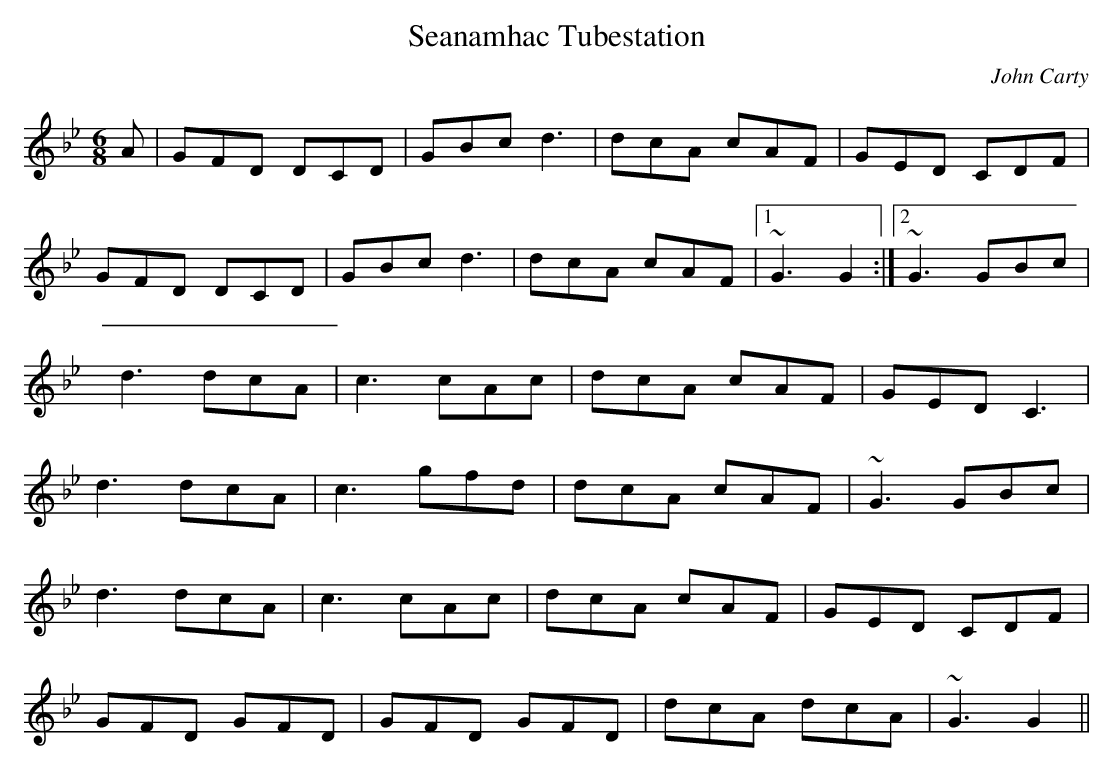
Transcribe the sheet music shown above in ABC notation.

X:1
T:Seanamhac Tubestation
M:6/8
L:1/8
C:John Carty
K:Gm
A|GFD DCD|GBc d3|dcA cAF|GED CDF|!
GFD DCD|GBc d3|dcA cAF|1 ~G3 G2:|2 ~G3 GBc|!
d3 dcA|c3 cAc|dcA cAF|GED C3|!
d3 dcA|c3 gfd|dcA cAF|~G3 GBc|!
d3 dcA|c3 cAc|dcA cAF|GED CDF|!
GFD GFD|GFD GFD|dcA dcA|~G3 G2||!
